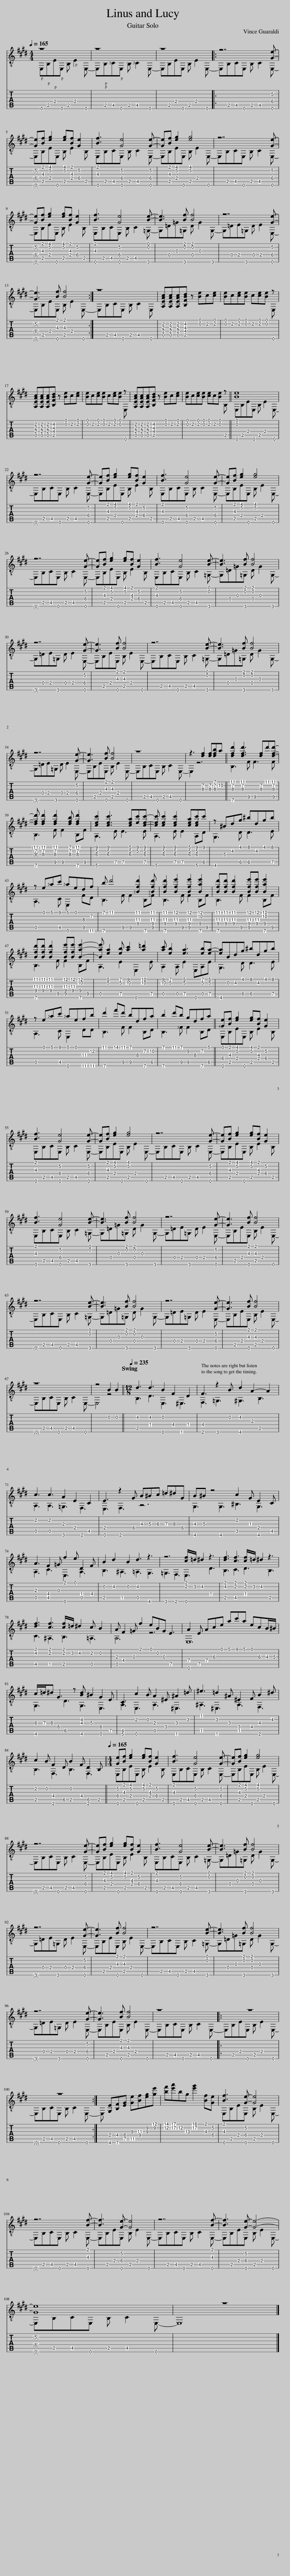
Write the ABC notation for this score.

X:1
%%score { ( 1 2 ) | ( 3 4 ) }
L:1/8
Q:1/4=165
M:4/4
I:linebreak $
K:E
V:1 treble-8
V:2 treble-8
V:3 tab stafflines=6 strings="E2,A2,D3,G3,B3,E4 nostems "
V:4 tab stafflines=6 strings="E2,A2,D3,G3,B3,E4 nostems "
V:1
 z8 | z8 | z8 |: z7 [Ge]- |$ [Ge][Bf] [eg]2 [eg][Bf] [Ge]2 | %5
 [Bf]3 [Ge]4 [Ge]- | [Ge][Bf] [eg]2 [eg]4 | z7 [Ge]- |$ [Ge][Bf] [eg]2 [eg][Bf] [Ge]2 | [Bf]3 [Ge]4 [Be]- | %10
 [Be]3 [Bf] [Bf]4 | z7 [Ge]- |$ [Ge]3 [Bf] [Bf]4 :| z8 | [A,EAc][A,EAc][A,EAc][B,FBd] z [Be]c[ce] | %15
 [Be]c[ce][Be] c[ce][Be] z |$ [A,EAc][A,EAc][A,EAc][B,FBd] z [Be]c[ce] | [Be]c[ce][Be] c[ce][Be] z | [A,EAc][A,EAc][A,EAc][B,FBd] z [Be]c[ce] | [Be]c[ce][Be] [ce]c[Be] z || %20
 [Be]8 |$ z7 [Ge]- | [Ge][Bf] [eg]2 [eg][Bf] [Ge]2 | [Bf]3 [Ge]4 [Ge]- | [Ge][Bf] [eg]2 [eg]4 |$ %25
 z7 [Ge]- | [Ge][Bf] [eg]2 [eg][Bf] [Ge]2 | [Bf]3 [Ge]4 [Be]- | [Be]3 [Bf] [Bf]4 |$ z7 [Ge]- | %30
 [Ge]3 [Bf] [Bf]4 | z7 [Be]- | [Be]3 [Bf] [Bf]4 |$ z7 [Ge]- | [Ge]3 [Bf] [Bf]4 | %35
 z8 | z3 [df]2 [df][dfb]a || [dfd']2 [dfd']3 [df]d'[dfd']- |$ [dfd'] [dfd']2 [dfd']2 [dfb] [dfd']2 | [cec']2 [cec']3 [cea][ec'][cec']- | %40
 [cec'] [cec']2 [cec']2 [cea][cec']c' | z ^Bdg ^bdgb |$ z e!2!ac' !2!aedf | b d'4 !2![Bfd']2 !2![Bfd'] | [Bfd']2 [Bfe']2 [Bfe']2 [Bae']2 | %45
 [Bfd'][Bfd'] [Bfd']2 [Bfe'][Bfe'] [Bae']2 |$ [Bfd'][Bfd'] [Bfd']2 [Bfe'][Bfe'] [Bae']2- | [Bae'] [ea]2 [eb] [ac']2 [a=d']2 | [ac'] [eb]2 [ea]3 [eb][ea]- | [ea]Bdg ^bdgb |$ %50
 z e!2!ac' !2!aefb | d'2 f'd' bdfa | b2 d'b gdfa || !4![Ge][Bf] [eg]2 [eg][Bf] [Ge]2 |$ [Bf]3 [Ge]4 [Ge]- | %55
 [Ge][Bf] [eg]2 [eg]4 | z7 [Ge]- | [Ge][Bf] [eg]2 [eg][Bf] [Ge]2 |$ [Bf]3 [Ge]4 [Be]- | [Be]3 [Bf] [Bf]4 | %60
 z7 [Ge]- | [Ge]3 [Bf] [Bf]4 |$ z7 [Be]- | [Be]3 [Bf] [Bf]4 | z7 [Ge]- | %65
 [Ge]3 [Bf] [Bf]4 |$ z8 | z4 B2 B2 ||[M:12/8][Q:1/4=235] d3 d3 B2 F2 D2 | F3 z2 B d2 A2- A2 |$ %70
 c3 c3 A2 E2 C2 | E3 z2 G B^Bc =d^dG | B^B z4 c2 G E2 C |$ A3 F2 =G f2 e D2 F | B2 d2 B2 d3 z3 | %75
 z6 [cf]/=d/ ^d2 z3 | [df]3 [cf]3 [cf]/=d/ ^d2 z3 |$ [df]3 [cf]3 [cf]/=d/ ^d2 c B2 | A F2 =G f2 eBG E3 | A2 E Ace ac'a ecB/^B/ |$ %80
 c/=d/^d G3 z [Bd] ^B2 G2 E | C3 c2 B A2 ^E ^A2 =d | ^e3 =d2 ^A ^E2 F B2 ^d |$ c2 B F2 D B2 F D2 B, ||[M:4/4][Q:1/4=165] [Ge][Bf] [eg]2 [eg][Bf] [Ge]2 | %85
 [Bf]3 [Ge]4 [Ge]- | [Ge][Bf] [eg]2 [eg]4 |$ z7 [Ge]- | [Ge][Bf] [eg]2 [eg][Bf] [Ge]2 | [Bf]3 [Ge]4 [Be]- | %90
 [Be]3 [Bf] [Bf]4 |$ z7 [Ge]- | [Ge]3 [Bf] [Bf]4 | z7 [Be]- | [Be]3 [Bf] [Bf]4 |$ %95
 z7 [Ge]- | [Ge]3 [Bf] [Bf]4 | z8 |: z8 |$ z8 :| %100
 x [G,E][B,F][EG] [Ge][Bf][eg][ge'] | [bf'][e'a']bg [e'g']2 [Bf][Ge] | [Bf]3 [Ge]- [Ge]4 |$ z7 [Bf]- | [Bf]3 [Ge]- [Ge]4 | %105
 z7 [Bf]- | [Bf]3 [Ge]- [Ge]4- |$ [Ge]8 | z8 |] %109
V:2
 E,B,EE, B, E2 E,- | E,B,!2!CE, B, !2!C2 E,- | E,B,EE, B, E2 E,- |: E,B,CE, B, C2 E,- |$ E,B,EE, B, E2 B, | %5
 E,B,CE, B, C2 E,- | E,B,EE, B, E2 E,- | E,B,CE, B, C2 E,- |$ E,B,EE, B, E2 B, | E,B,CE, B, C2 =G,- | %10
 G,=D=G=G, D G2 G,- | G,=DE=G, D E2 E,- |$ E,B,EE, B, E2 E,- :| E,B,CE, B, C2 E, | x8 | %15
 x7 E, |$ x8 | x7 E, | x8 | x7 B, || %20
 E,B,EE, B, E2 E,- |$ E,B,CE, B, C2 E,- | E,B,EE, B, E2 B, | E,B,CE, B, C2 E,- | E,B,EE, B, E2 E,- |$ %25
 E,B,CE, B, C2 E,- | E,B,EE, B, E2 B, | E,B,CE, B, C2 =G,- | G,=D=G=G, D G2 G,- |$ G,=DE=G, D E2 E,- | %30
 E,B,EE, B, E2 E,- | E,B,CE, B, C2 =G,- | G,=D=G=G, D G2 G,- |$ G,=DE=G, D E2 E,- | E,B,EE, B, E2 E,- | %35
 E,B,CE, B, C2 E,- | E,2 z6 || B,3 F F3 F |$ B,3 F F2 B,F | A,3 E E3 E | %40
 A,3 E E2 A,D | G,3 D D3 E |$ A,3 C E,2 FD | B,3 F F2 B,!2!F | B,3 F F2 B,F | %45
 B,3 F F2 B,F |$ B,3 F F2 B,F | A,3 E2 E,2 E | A,2 A, E2 E,A,E | G,3 D D3 E |$ %50
 A,3 C E,2 DD | B,3 F F2 B,D | B,3 !3!F F2 B,D || E,B,EE, B, E2 B, |$ E,B,CE, B, C2 E,- | %55
 E,B,EE, B, E2 E,- | E,B,CE, B, C2 E,- | E,B,EE, B, E2 B, |$ E,B,CE, B, C2 =G,- | G,=D=G=G, D G2 G,- | %60
 G,=DE=G, D E2 E,- | E,B,EE, B, E2 E,- |$ E,B,CE, B, C2 =G,- | G,=D=G=G, D G2 G,- | G,=DE=G, D E2 E,- | %65
 E,B,EE, B, E2 E,- |$ E,B,CE, B, C2 E,- | E,4 z4 ||[M:12/8] B,3 D3 E,3 ^E,3 | F,3 =G,3 ^G,3 B,3 |$ %70
 A,3 A,3 =G,3 F,3 | E,3 F,3 z6 | G,3 G,3 ^B,3 G,3 |$ A,3 C3 E,3 A,3 | B,3 ^A,3 =A,3 G,3 | %75
 =G,3 F,3 E,3 D3 | B,3 C3 D3 B,3 |$ C3 ^A,3 B,3 =A,3 | A,6 z6 | E,12 |$ %80
 G,3 D3 G,3 E,3 | A,3 E,3 A,3 ^E,3 | ^A,3 ^E,3 A,3 F,3 |$ B,3 F,3 B,3 F,3 ||[M:4/4] E,B,EE, B, E2 B, | %85
 E,B,CE, B, C2 E,- | E,B,EE, B, E2 E,- |$ E,B,CE, B, C2 E,- | E,B,EE, B, E2 B, | E,B,CE, B, C2 =G,- | %90
 G,=D=G=G, D G2 G,- |$ G,=DE=G, D E2 E,- | E,B,EE, B, E2 E,- | E,B,CE, B, C2 =G,- | G,=D=G=G, D G2 G,- |$ %95
 G,=DE=G, D E2 E,- | E,B,EE, B, E2 E,- | E,B,CE, B, C2 E,- |: E,B,EE, B, E2 E,- |$ E,B,CE, B, C2 E,- :| %100
 E, x7 | x8 | E,B,EE, B, E2 E,- |$ E,B,CE, B, C2 E,- | E,B,EE, B, E2 E,- | %105
 E,B,CE, B, C2 E,- | E,B,EE, B, E2 E,- |$ E,B,CE, B, C2 E,- | E,8 |] %109
V:3
 x8 | x8 | x8 |: x7 [!4!G,!2!E]- |$ [!4!G,!2!E] [!3!B,!1!F] [!2!E!1!G]2 [!2!E!1!G] [!3!B,!1!F] [!4!G,!2!E]2 | %5
 [!3!B,!1!F]3 [!4!G,!2!E]4 [!4!G,!2!E]- | [!3!G,!1!E] [!3!B,!1!F] [!2!E!1!G]2 [!2!E!1!G]4 | x7 [!4!G,!2!E]- |$ [!4!G,!2!E] [!3!B,!1!F] [!2!E!1!G]2 [!2!E!1!G] [!3!B,!1!F] [!4!G,!2!E]2 | [!3!B,!1!F]3 [!4!G,!2!E]4 [!2!B,!1!E]- | %10
 [!2!B,!1!E]3 [!2!B,!1!F] [!2!B,!1!F]4 | x7 [!4!G,!2!E]- |$ [!4!G,!2!E]3 [!3!B,!1!F] [!3!B,!1!F]4 :| x8 | [!5!A,,!4!E,!3!A,!2!C] [!5!A,,!4!E,!3!A,!2!C] [!5!A,,!4!E,!3!A,!2!C] [!5!B,,!4!F,!3!B,!2!D] x [!2!B,!1!E] !2!C [!2!C!1!E] | %15
 [!2!B,!1!E] !2!C [!2!C!1!E] [!2!B,!1!E] !2!C [!2!C!1!E] [!2!B,!1!E] x |$ [!5!A,,!4!E,!3!A,!2!C] [!5!A,,!4!E,!3!A,!2!C] [!5!A,,!4!E,!3!A,!2!C] [!5!B,,!4!F,!3!B,!2!D] x [!2!B,!1!E] !2!C [!2!C!1!E] | [!2!B,!1!E] !2!C [!2!C!1!E] [!2!B,!1!E] !2!C [!2!C!1!E] [!2!B,!1!E] x | [!5!A,,!4!E,!3!A,!2!C] [!5!A,,!4!E,!3!A,!2!C] [!5!A,,!4!E,!3!A,!2!C] [!5!B,,!4!F,!3!B,!2!D] x [!2!B,!1!E] !2!C [!2!C!1!E] | [!2!B,!1!E] !2!C [!2!C!1!E] [!2!B,!1!E] [!2!C!1!E] !2!C [!2!B,!1!E] x || %20
 [!2!B,!1!E]8 |$ x7 [!4!G,!2!E]- | [!4!G,!2!E] [!3!B,!1!F] [!2!E!1!G]2 [!2!E!1!G] [!3!B,!1!F] [!4!G,!2!E]2 | [!3!B,!1!F]3 [!4!G,!2!E]4 [!4!G,!2!E]- | [!4!G,!2!E] [!3!B,!1!F] [!2!E!1!G]2 [!2!E!1!G]4 |$ %25
 x7 [!4!G,!2!E]- | [!4!G,!2!E] [!3!B,!1!F] [!2!E!1!G]2 [!2!E!1!G] [!3!B,!1!F] [!4!G,!2!E]2 | [!3!B,!1!F]3 [!4!G,!2!E]4 [!2!B,!1!E]- | [!2!B,!1!E]3 [!2!B,!1!F] [!2!B,!1!F]4 |$ x7 [!4!G,!2!E]- | %30
 [!4!G,!2!E]3 [!3!B,!1!F] [!3!B,!1!F]4 | x7 [!2!B,!1!E]- | [!2!B,!1!E]3 [!2!B,!1!F] [!2!B,!1!F]4 |$ x7 [!4!G,!2!E]- | [!4!G,!2!E]3 [!3!B,!1!F] [!3!B,!1!F]4 | %35
 x8 | x3 [!3!D!2!F]2 [!3!D!2!F] [!3!D!2!F!1!B] !2!A || [!3!D!2!F!1!d]2 [!3!D!2!F!1!d]3 [!3!D!2!F] !1!d [!3!D!2!F!1!d]- |$ [!3!D!2!F!1!d] [!3!D!2!F!1!d]2 [!3!D!2!F!1!d]2 [!3!D!2!F!1!B] [!3!D!2!F!1!d]2 | [!3!C!2!E!1!c]2 [!3!C!2!E!1!c]3 [!3!C!2!E!1!A] [!2!E!1!c] [!3!C!2!E!1!c]- | %40
 [!3!C!2!E!1!c] [!3!C!2!E!1!c]2 [!3!C!2!E!1!c]2 [!3!C!2!E!1!A] [!3!C!2!E!1!c] !1!c | x !3!^B, !2!D !1!G !1!^B !2!D !1!G !1!B |$ x !1!E !1!A !1!c !1!A !1!E !3!D !2!F | !1!B !1!d4 [!4!B,!3!F!1!d]2 [!4!B,!3!F!1!d] | [!4!B,!3!F!1!d]2 [!4!B,!3!F!1!e]2 [!4!B,!3!F!1!e]2 [!4!B,!2!A!1!e]2 | %45
 [!4!B,!3!F!1!d] [!4!B,!3!F!1!d] [!4!B,!3!F!1!d]2 [!4!B,!3!F!1!e] [!4!B,!3!F!1!e] [!4!B,!2!A!1!e]2 |$ [!4!B,!3!F!1!d] [!4!B,!3!F!1!d] [!4!B,!3!F!1!d]2 [!4!B,!3!F!1!e] [!4!B,!3!F!1!e] [!4!B,!2!A!1!e]2- | [!4!B,!2!A!1!e] [!2!E!1!A]2 [!2!E!1!B] [!2!A!1!c]2 [!2!A!1!=d]2 | [!2!A!1!c] [!2!E!1!B]2 [!2!E!1!A]3 [!2!E!1!B] [!2!E!1!A]- | [!2!E!1!A] !2!B, !2!D !1!G !1!^B !2!D !1!G !1!B |$ %50
 x !1!E !1!A !1!c !1!A !1!E !3!F !2!B | !1!d2 !1!f !1!d !1!B !3!D !2!F !2!A | !1!B2 !1!d !1!B !2!G !3!D !2!F !1!A || [!4!G,!1!E] [!3!B,!1!F] [!2!E!1!G]2 [!2!E!1!G] [!3!B,!1!F] [!4!G,!2!E]2 |$ [!3!B,!1!F]3 [!4!G,!2!E]4 [!4!G,!2!E]- | %55
 [!4!G,!2!E] [!3!B,!1!F] [!2!E!1!G]2 [!2!E!1!G]4 | x7 [!4!G,!2!E]- | [!4!G,!2!E] [!3!B,!1!F] [!2!E!1!G]2 [!2!E!1!G] [!3!B,!1!F] [!4!G,!2!E]2 |$ [!3!B,!1!F]3 [!4!G,!2!E]4 [!2!B,!1!E]- | [!2!B,!1!E]3 [!2!B,!1!F] [!2!B,!1!F]4 | %60
 x7 [!4!G,!2!E]- | [!4!G,!2!E]3 [!3!B,!1!F] [!3!B,!1!F]4 |$ x7 [!2!B,!1!E]- | [!2!B,!1!E]3 [!2!B,!1!F] [!2!B,!1!F]4 | x7 [!4!G,!2!E]- | %65
 [!4!G,!2!E]3 [!3!B,!1!F] [!3!B,!1!F]4 |$ x8 | x4 !2!B,2 !2!B,2 ||[M:12/8] !2!D3 !2!D3 !2!B,2 !4!F,2 !4!D,2 | !4!F,3 x2 !2!B, !2!D2 !3!A,2- !3!A,2 |$ %70
 !2!C3 !2!C3 !3!A,2 !4!E,2 !5!C,2 | !4!E,3 x2 !4!G, !3!B, !3!^B, !3!C !3!=D !3!^D !4!G, | !3!B, !3!^B, x4 !2!C2 !3!G, !4!E,2 !5!C, |$ !3!A,3 !4!F,2 !3!=G, !1!F2 !1!E !4!D,2 !4!F, | !2!B,2 !2!D2 !2!B,2 !2!D3 x3 | %75
 x6 [!2!C!1!F]/ !2!=D/ !2!^D2 x3 | [!2!D!1!F]3 [!2!C!1!F]3 [!2!C!1!F]/ !2!=D/ !2!^D2 x3 |$ [!2!D!1!F]3 [!2!C!1!F]3 [!2!C!1!F]/ !2!=D/ !2!^D2 !2!C !2!B,2 | !3!A, !4!F,2 !3!=G, !1!F2 !1!E !2!B, !3!G, !5!E,3 | !4!A,2 !5!E, !4!A, !3!C !1!E !1!A !1!c !1!A !1!E !3!C !3!B,/ !3!^B,/ |$ %80
 !3!C/ !3!=D/ !3!^D !4!G,3 x [!3!B,!2!D] !3!^B,2 !4!G,2 !5!E, | !5!C,3 !2!C2 !2!B, !3!A,2 !4!^E, !3!^A,2 !2!=D | !1!^E3 !2!=D2 !3!^A, !4!^E,2 !4!F, !3!B,2 !2!^D |$ !2!C2 !2!B, !4!F,2 !5!D, !2!B,2 !4!F, !5!D,2 !5!B,, ||[M:4/4] [!4!G,!2!E] [!3!B,!1!F] [!2!E!1!G]2 [!2!E!1!G] [!3!B,!1!F] [!4!G,!2!E]2 | %85
 [!3!B,!1!F]3 [!4!G,!2!E]4 [!4!G,!2!E]- | [!4!G,!2!E] [!3!B,!1!F] [!2!E!1!G]2 [!2!E!1!G]4 |$ x7 [!4!G,!2!E]- | [!4!G,!2!E] [!3!B,!1!F] [!2!E!1!G]2 [!2!E!1!G] [!3!B,!1!F] [!4!G,!2!E]2 | [!3!B,!1!F]3 [!4!G,!2!E]4 [!2!B,!1!E]- | %90
 [!2!B,!1!E]3 [!2!B,!1!F] [!2!B,!1!F]4 |$ x7 [!4!G,!2!E]- | [!4!G,!2!E]3 [!3!B,!1!F] [!3!B,!1!F]4 | x7 [!2!B,!1!E]- | [!2!B,!1!E]3 [!2!B,!1!F] [!2!B,!1!F]4 |$ %95
 x7 [!4!G,!2!E]- | [!4!G,!2!E]3 [!3!B,!1!F] [!3!B,!1!F]4 | x8 |: x8 |$ x8 :| %100
 x [!6!G,,!4!E,] [!6!B,,!4!F,] [!5!E,!4!G,] [!5!G,!3!E] [!4!B,!3!F] [!3!E!2!G] [!2!G!1!e] | [!2!B!1!f] [!2!e!1!a] !2!B !3!G [!2!e!1!g]2 [!3!B,!1!F] [!4!G,!2!E] | [!3!B,!1!F]3 [!4!G,!2!E]- [!4!G,!2!E]4 |$ x7 [!3!B,!1!F]- | [!3!B,!1!F]3 [!4!G,!2!E]- [!4!G,!2!E]4 | %105
 x7 [!3!B,!1!F]- | [!3!B,!1!F]3 [!4!G,!2!E]- [!4!G,!2!E]4- |$ [!4!G,!2!E]8 | x8 |] %109
V:4
 !6!E,, !5!B,, !4!E, !6!E,, !5!B,, !4!E,2 !6!E,,- | !6!E,, !5!B,, !5!C, !6!E,, !5!B,, !5!C,2 !6!E,,- | !6!E,, !5!B,, !4!E, !6!E,, !5!B,, !4!E,2 !6!E,,- |: !6!E,, !5!B,, !5!C, !6!E,, !5!B,, !5!C,2 !6!E,,- |$ !6!E,, !5!B,, !4!E, !6!E,, !5!B,, !4!E,2 !5!B,, | %5
 !6!E,, !5!B,, !5!C, !6!E,, !5!B,, !5!C,2 !6!E,,- | !6!E,, !5!B,, !4!E, !6!E,, !5!B,, !4!E,2 !6!E,,- | !6!E,, !5!B,, !5!C, !6!E,, !5!B,, !5!C,2 !6!E,,- |$ !6!E,, !5!B,, !4!E, !6!E,, !5!B,, !4!E,2 !5!B,, | !6!E,, !5!B,, !5!C, !6!E,, !5!B,, !5!C,2 !6!=G,,- | %10
 !6!G,, !4!=D, !3!=G, !6!=G,, !4!D, !3!G,2 !6!G,,- | !6!G,, !4!=D, !4!E, !6!=G,, !4!D, !4!E,2 !6!E,,- |$ !6!E,, !5!B,, !4!E, !6!E,, !5!B,, !4!E,2 !6!E,,- :| !6!E,, !5!B,, !5!C, !6!E,, !5!B,, !5!C,2 !6!E,, | x8 | %15
 x7 !6!E,, |$ x8 | x7 !6!E,, | x8 | x7 !5!B,, || %20
 !6!E,, !5!B,, !4!E, !6!E,, !5!B,, !4!E,2 !6!E,,- |$ !6!E,, !5!B,, !5!C, !6!E,, !5!B,, !5!C,2 !6!E,,- | !6!E,, !5!B,, !4!E, !6!E,, !5!B,, !4!E,2 !5!B,, | !6!E,, !5!B,, !5!C, !6!E,, !5!B,, !5!C,2 !6!E,,- | !6!E,, !5!B,, !4!E, !6!E,, !5!B,, !4!E,2 !6!E,,- |$ %25
 !6!E,, !5!B,, !5!C, !6!E,, !5!B,, !5!C,2 !6!E,,- | !6!E,, !5!B,, !4!E, !6!E,, !5!B,, !4!E,2 !5!B,, | !6!E,, !5!B,, !5!C, !6!E,, !5!B,, !5!C,2 !6!=G,,- | !6!G,, !4!=D, !3!=G, !6!=G,, !4!D, !3!G,2 !6!G,,- |$ !6!G,, !4!=D, !4!E, !6!=G,, !4!D, !4!E,2 !6!E,,- | %30
 !6!E,, !5!B,, !4!E, !6!E,, !5!B,, !4!E,2 !6!E,,- | !6!E,, !5!B,, !5!C, !6!E,, !5!B,, !5!C,2 !6!=G,,- | !6!G,, !4!=D, !3!=G, !6!=G,, !4!D, !3!G,2 !6!G,,- |$ !6!G,, !4!=D, !4!E, !6!=G,, !4!D, !4!E,2 !6!E,,- | !6!E,, !5!B,, !4!E, !6!E,, !5!B,, !4!E,2 !6!E,,- | %35
 !6!E,, !5!B,, !5!C, !6!E,, !5!B,, !5!C,2 !6!E,,- | !6!E,,2 x6 || !6!B,,3 !5!F, !5!F,3 !5!F, |$ !6!B,,3 !5!F, !5!F,2 !6!B,, !5!F, | !6!A,,3 !5!E, !5!E,3 !5!E, | %40
 !6!A,,3 !5!E, !5!E,2 !6!A,, !5!D, | !6!G,,3 !5!D, !5!D,3 !5!E, |$ !5!A,,3 !5!C, !6!E,,2 !5!F, !6!D, | !6!B,,3 !5!F, !5!F,2 !6!B,, !5!F, | !6!B,,3 !5!F, !5!F,2 !6!B,, !5!F, | %45
 !6!B,,3 !5!F, !5!F,2 !6!B,, !5!F, |$ !6!B,,3 !5!F, !5!F,2 !6!B,, !5!F, | !5!A,,3 !5!E,2 !6!E,,2 !5!E, | !5!A,,2 !5!A,, !5!E,2 !6!E,, !5!A,, !5!E, | !6!G,,3 !5!D, !5!D,3 !5!E, |$ %50
 !5!A,,3 !5!C, !6!E,,2 !6!D, !6!D, | !6!B,,3 !5!F, !5!F,2 !6!B,, !5!D, | !6!B,,3 !5!F, !5!F,2 !6!B,, !5!D, || !6!E,, !5!B,, !4!E, !6!E,, !5!B,, !4!E,2 !5!B,, |$ !6!E,, !5!B,, !5!C, !6!E,, !5!B,, !5!C,2 !6!E,,- | %55
 !6!E,, !5!B,, !4!E, !6!E,, !5!B,, !4!E,2 !6!E,,- | !6!E,, !5!B,, !5!C, !6!E,, !5!B,, !5!C,2 !6!E,,- | !6!E,, !5!B,, !4!E, !6!E,, !5!B,, !4!E,2 !5!B,, |$ !6!E,, !5!B,, !5!C, !6!E,, !5!B,, !5!C,2 !6!=G,,- | !6!G,, !4!=D, !3!=G, !6!=G,, !4!D, !3!G,2 !6!G,,- | %60
 !6!G,, !4!=D, !4!E, !6!=G,, !4!D, !4!E,2 !6!E,,- | !6!E,, !5!B,, !4!E, !6!E,, !5!B,, !4!E,2 !6!E,,- |$ !6!E,, !5!B,, !5!C, !6!E,, !5!B,, !5!C,2 !6!=G,,- | !6!G,, !4!=D, !3!=G, !6!=G,, !4!D, !3!G,2 !6!G,,- | !6!G,, !4!=D, !4!E, !6!=G,, !4!D, !4!E,2 !6!E,,- | %65
 !6!E,, !5!B,, !4!E, !6!E,, !5!B,, !4!E,2 !6!E,,- |$ !6!E,, !5!B,, !5!C, !6!E,, !5!B,, !5!C,2 !6!E,,- | !6!E,,4 x4 ||[M:12/8] !5!B,,3 !4!D,3 !6!E,,3 !6!^E,,3 | !6!F,,3 !6!=G,,3 !6!^G,,3 !5!B,,3 |$ %70
 !5!A,,3 !5!A,,3 !6!=G,,3 !6!F,,3 | !6!E,,3 !6!F,,3 x6 | !6!G,,3 !6!G,,3 !5!^B,,3 !6!G,,3 |$ !5!A,,3 !5!C,3 !6!E,,3 !5!A,,3 | !5!B,,3 !5!^A,,3 !5!=A,,3 !6!G,,3 | %75
 !6!=G,,3 !6!F,,3 !6!E,,3 !4!D,3 | !5!B,,3 !5!C,3 !4!D,3 !5!B,,3 |$ !5!C,3 !5!^A,,3 !5!B,,3 !5!=A,,3 | !5!A,,6 x6 | !6!E,,12 |$ %80
 !6!G,,3 !5!D,3 !6!G,,3 !6!E,,3 | !6!A,,3 !6!E,,3 !5!A,,3 !6!^E,,3 | !5!^A,,3 !6!^E,,3 !5!A,,3 !6!F,,3 |$ !5!B,,3 !6!F,,3 !5!B,,3 !6!F,,3 ||[M:4/4] !6!E,, !5!B,, !4!E, !6!E,, !5!B,, !4!E,2 !5!B,, | %85
 !6!E,, !5!B,, !5!C, !6!E,, !5!B,, !5!C,2 !6!E,,- | !6!E,, !5!B,, !4!E, !6!E,, !5!B,, !4!E,2 !6!E,,- |$ !6!E,, !5!B,, !5!C, !6!E,, !5!B,, !5!C,2 !6!E,,- | !6!E,, !5!B,, !4!E, !6!E,, !5!B,, !4!E,2 !5!B,, | !6!E,, !5!B,, !5!C, !6!E,, !5!B,, !5!C,2 !6!=G,,- | %90
 !6!G,, !4!=D, !3!=G, !6!=G,, !4!D, !3!G,2 !6!G,,- |$ !6!G,, !4!=D, !4!E, !6!=G,, !4!D, !4!E,2 !6!E,,- | !6!E,, !5!B,, !4!E, !6!E,, !5!B,, !4!E,2 !6!E,,- | !6!E,, !5!B,, !5!C, !6!E,, !5!B,, !5!C,2 !6!=G,,- | !6!G,, !4!=D, !3!=G, !6!=G,, !4!D, !3!G,2 !6!G,,- |$ %95
 !6!G,, !4!=D, !4!E, !6!=G,, !4!D, !4!E,2 !6!E,,- | !6!E,, !5!B,, !4!E, !6!E,, !5!B,, !4!E,2 !6!E,,- | !6!E,, !5!B,, !5!C, !6!E,, !5!B,, !5!C,2 !6!E,,- |: !6!E,, !5!B,, !4!E, !6!E,, !5!B,, !4!E,2 !6!E,,- |$ !6!E,, !5!B,, !5!C, !6!E,, !5!B,, !5!C,2 !6!E,,- :| %100
 !6!E,, x7 | x8 | !6!E,, !5!B,, !4!E, !6!E,, !5!B,, !4!E,2 !6!E,,- |$ !6!E,, !5!B,, !5!C, !6!E,, !5!B,, !5!C,2 !6!E,,- | !6!E,, !5!B,, !4!E, !6!E,, !5!B,, !4!E,2 !6!E,,- | %105
 !6!E,, !5!B,, !5!C, !6!E,, !5!B,, !5!C,2 !6!E,,- | !6!E,, !5!B,, !4!E, !6!E,, !5!B,, !4!E,2 !6!E,,- |$ !6!E,, !5!B,, !5!C, !6!E,, !5!B,, !5!C,2 !6!E,,- | !6!E,,8 |] %109
